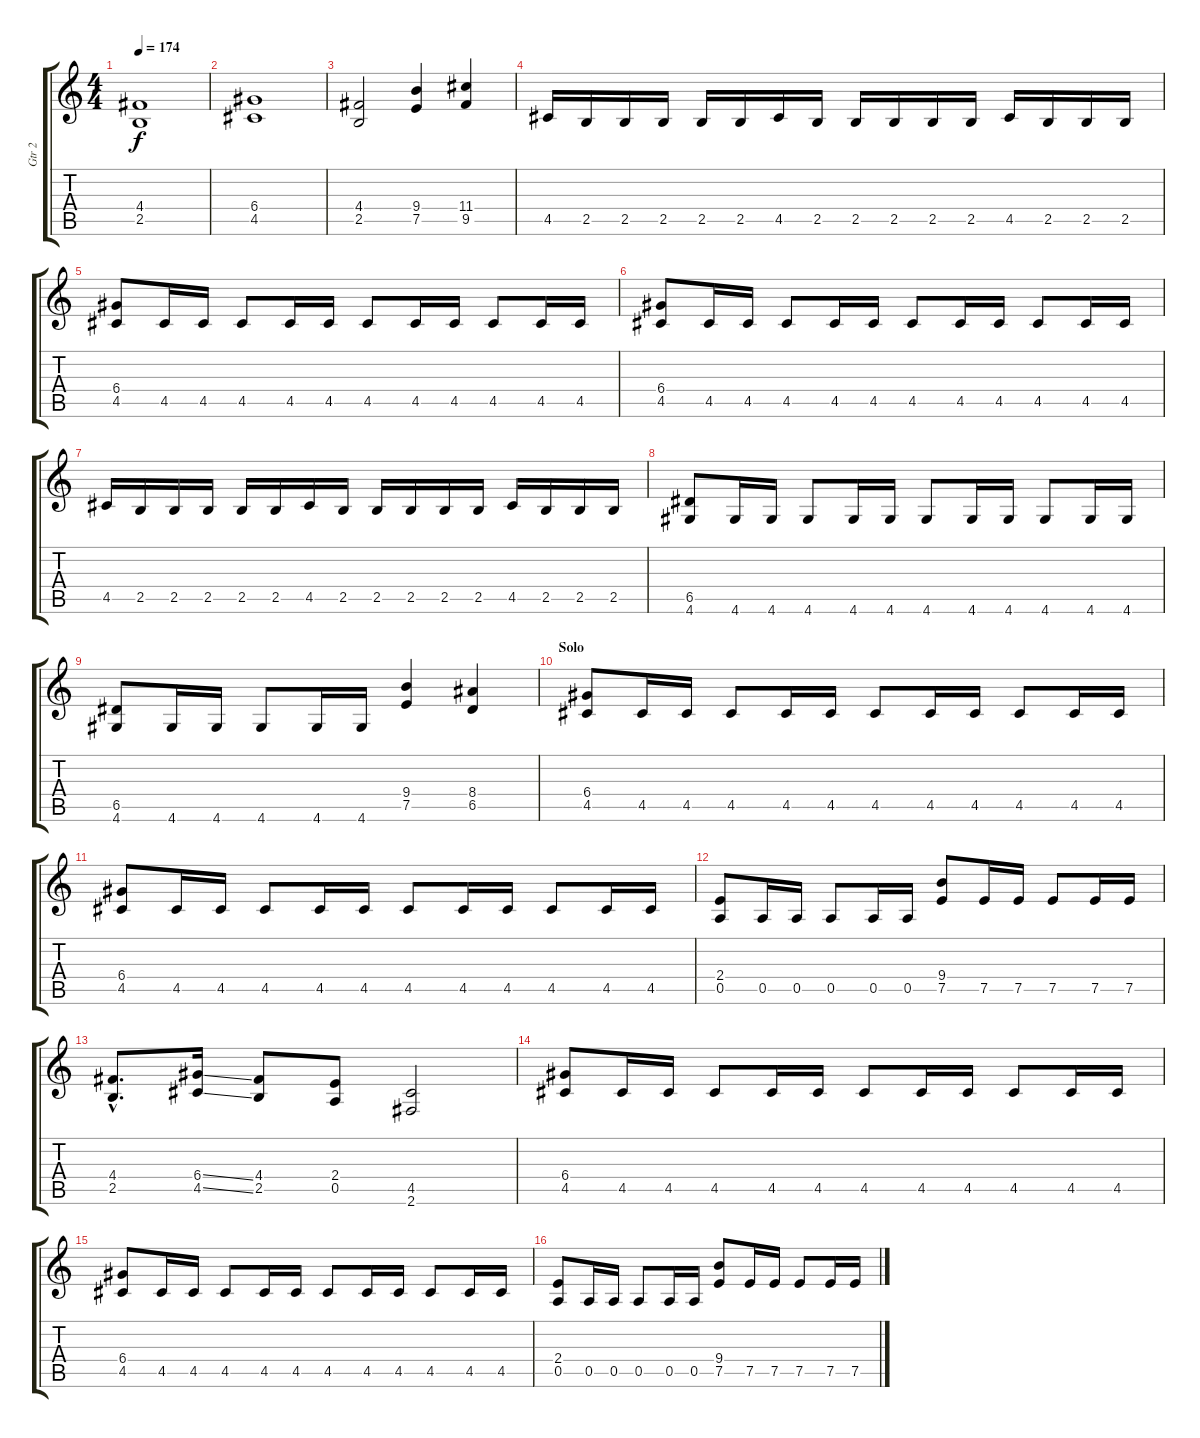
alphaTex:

\track ("Gtr 2" "Gtr 2") {instrument distortionguitar}
\staff {score tabs}
\tuning (E4 B3 G3 D3 A2 E2) {hide}
\ts (4 4)
\tempo 174
\clef g2
\ks c
(4.4 2.5).1{dy f} |
(6.4 4.5).1 |
(4.4 2.5).2 (9.4 7.5).4 (11.4 9.5).4 |
4.5.16 2.5.16 2.5.16 2.5.16 2.5.16 2.5.16 4.5.16 2.5.16 2.5.16 2.5.16 2.5.16 2.5.16 4.5.16 2.5.16 2.5.16 2.5.16 |
(6.4 4.5).8 4.5.16 4.5.16 4.5.8 4.5.16 4.5.16 4.5.8 4.5.16 4.5.16 4.5.8 4.5.16 4.5.16 |
(6.4 4.5).8 4.5.16 4.5.16 4.5.8 4.5.16 4.5.16 4.5.8 4.5.16 4.5.16 4.5.8 4.5.16 4.5.16 |
4.5.16 2.5.16 2.5.16 2.5.16 2.5.16 2.5.16 4.5.16 2.5.16 2.5.16 2.5.16 2.5.16 2.5.16 4.5.16 2.5.16 2.5.16 2.5.16 |
(6.5 4.6).8 4.6.16 4.6.16 4.6.8 4.6.16 4.6.16 4.6.8 4.6.16 4.6.16 4.6.8 4.6.16 4.6.16 |
(6.5 4.6).8 4.6.16 4.6.16 4.6.8 4.6.16 4.6.16 (9.4 7.5).4 (8.4 6.5).4 |
\section ("" "Solo")
(6.4 4.5).8 4.5.16 4.5.16 4.5.8 4.5.16 4.5.16 4.5.8 4.5.16 4.5.16 4.5.8 4.5.16 4.5.16 |
(6.4 4.5).8 4.5.16 4.5.16 4.5.8 4.5.16 4.5.16 4.5.8 4.5.16 4.5.16 4.5.8 4.5.16 4.5.16 |
(2.4 0.5).8 0.5.16 0.5.16 0.5.8 0.5.16 0.5.16 (9.4 7.5).8 7.5.16 7.5.16 7.5.8 7.5.16 7.5.16 |
(4.4{hac} 2.5{hac}).8{d} (6.4{ss} 4.5{ss}).16 (4.4 2.5).8 (2.4 0.5).8 (4.5 2.6).2 |
(6.4 4.5).8 4.5.16 4.5.16 4.5.8 4.5.16 4.5.16 4.5.8 4.5.16 4.5.16 4.5.8 4.5.16 4.5.16 |
(6.4 4.5).8 4.5.16 4.5.16 4.5.8 4.5.16 4.5.16 4.5.8 4.5.16 4.5.16 4.5.8 4.5.16 4.5.16 |
(2.4 0.5).8 0.5.16 0.5.16 0.5.8 0.5.16 0.5.16 (9.4 7.5).8 7.5.16 7.5.16 7.5.8 7.5.16 7.5.16
